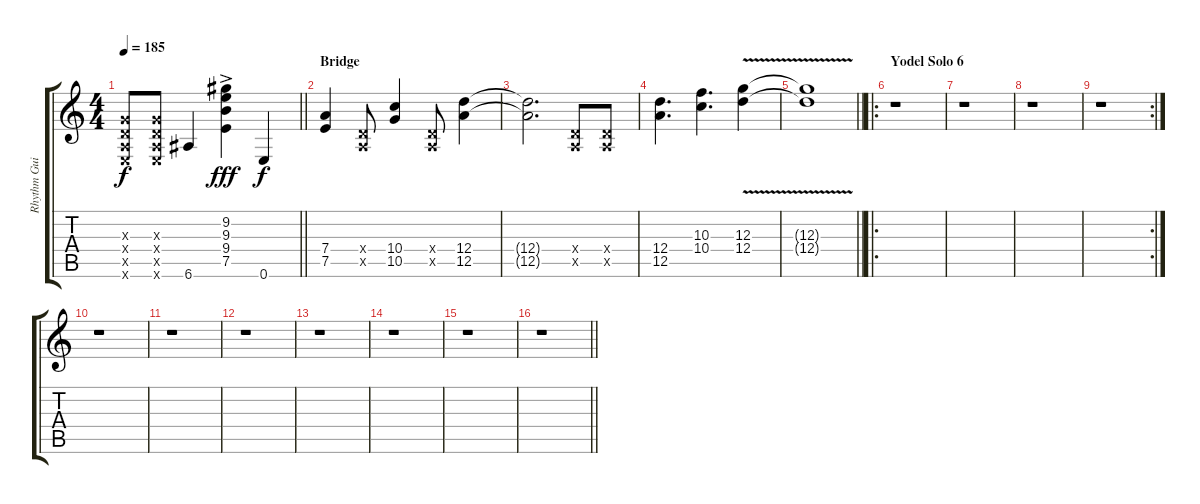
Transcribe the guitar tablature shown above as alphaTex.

\track ("Rhythm Guitar 2" "Rhythm Gui") {mute instrument distortionguitar}
\staff {score tabs}
\tuning (E4 B3 G3 D3 A2 E2) {hide}
\ts (4 4)
\tempo 185
\clef g2
\barLineRight lightlight
\ks c
(0.3{x} 0.4{x} 0.5{x} 0.6{x}).8{dy f} (0.3{x} 0.4{x} 0.5{x} 0.6{x}).8 6.6.4 (9.2{ac} 9.3{ac} 9.4{ac} 7.5).4{dy fff} 0.6.4{dy f} |
\section ("" "Bridge")
(7.4 7.5).4 (0.4{x} 0.5{x}).8 (10.4 10.5).4 (0.4{x} 0.5{x}).8 (12.4 12.5).4 |
(12.4{t} 12.5{t}).2{d} (0.4{x} 0.5{x}).8 (0.4{x} 0.5{x}).8 |
(12.4 12.5).4{d} (10.3 10.4).4{d} (12.3{v} 12.4).4 |
\barLineRight lightlight
(12.3{t} 12.4{t}).1 |
\ro
\section ("" "Yodel Solo 6")
r.1 |
r.1 |
r.1 |
\rc 2
r.1 |
r.1 |
r.1 |
r.1 |
r.1 |
r.1 |
r.1 |
\barLineRight lightlight
r.1
